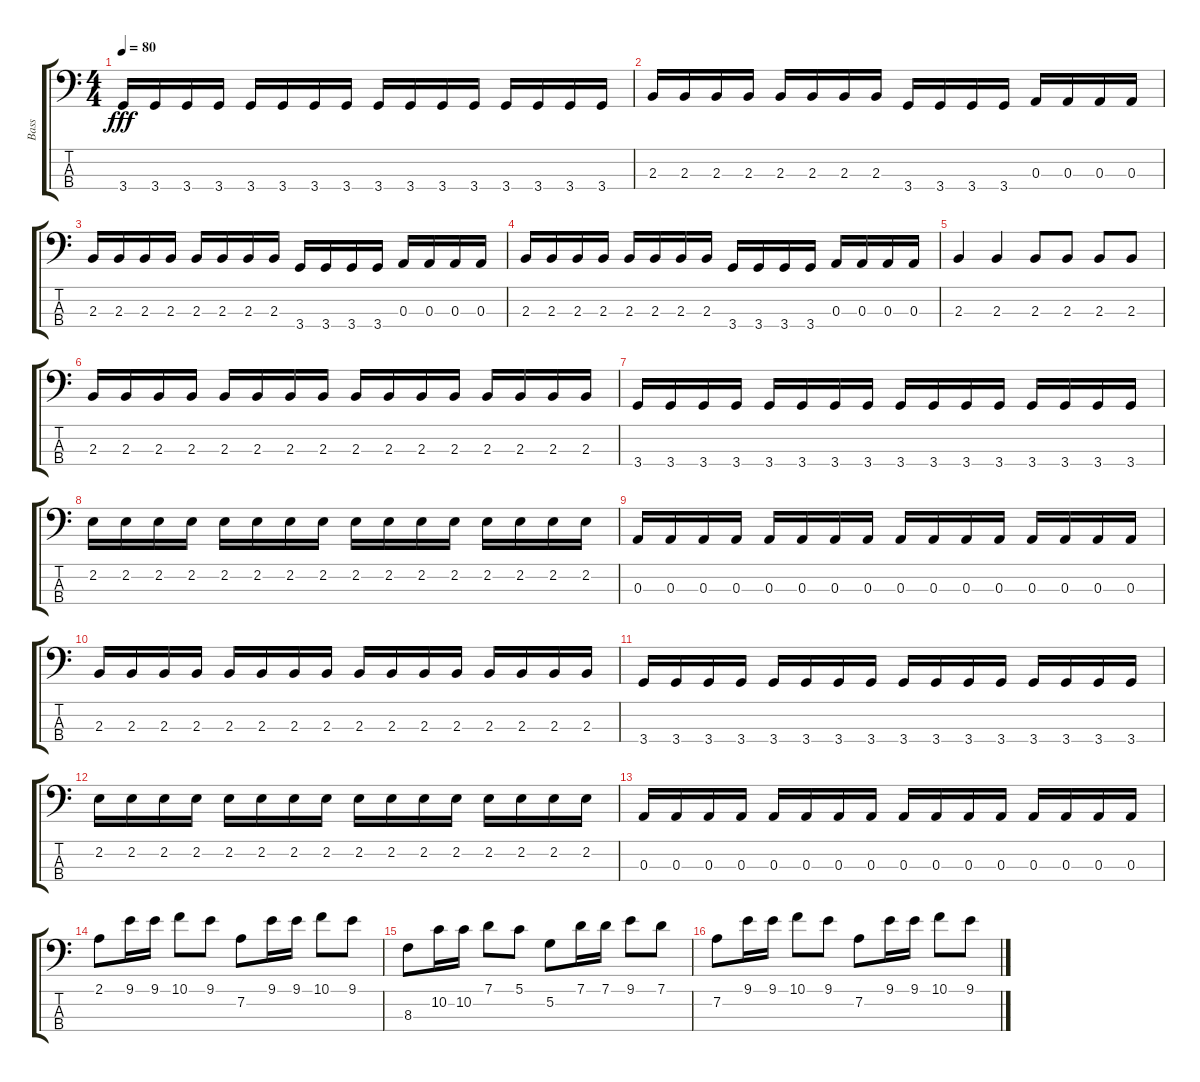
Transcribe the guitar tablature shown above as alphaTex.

\track ("Bass" "Bass") {instrument electricbassfinger}
\staff {score tabs}
\tuning (G2 D2 A1 E1) {hide}
\ts (4 4)
\tempo 80
\clef f4
\ks c
3.4.16{dy fff} 3.4.16 3.4.16 3.4.16 3.4.16 3.4.16 3.4.16 3.4.16 3.4.16 3.4.16 3.4.16 3.4.16 3.4.16 3.4.16 3.4.16 3.4.16 |
2.3.16 2.3.16 2.3.16 2.3.16 2.3.16 2.3.16 2.3.16 2.3.16 3.4.16 3.4.16 3.4.16 3.4.16 0.3.16 0.3.16 0.3.16 0.3.16 |
2.3.16 2.3.16 2.3.16 2.3.16 2.3.16 2.3.16 2.3.16 2.3.16 3.4.16 3.4.16 3.4.16 3.4.16 0.3.16 0.3.16 0.3.16 0.3.16 |
2.3.16 2.3.16 2.3.16 2.3.16 2.3.16 2.3.16 2.3.16 2.3.16 3.4.16 3.4.16 3.4.16 3.4.16 0.3.16 0.3.16 0.3.16 0.3.16 |
2.3.4 2.3.4 2.3.8 2.3.8 2.3.8 2.3.8 |
2.3.16 2.3.16 2.3.16 2.3.16 2.3.16 2.3.16 2.3.16 2.3.16 2.3.16 2.3.16 2.3.16 2.3.16 2.3.16 2.3.16 2.3.16 2.3.16 |
3.4.16 3.4.16 3.4.16 3.4.16 3.4.16 3.4.16 3.4.16 3.4.16 3.4.16 3.4.16 3.4.16 3.4.16 3.4.16 3.4.16 3.4.16 3.4.16 |
2.2.16 2.2.16 2.2.16 2.2.16 2.2.16 2.2.16 2.2.16 2.2.16 2.2.16 2.2.16 2.2.16 2.2.16 2.2.16 2.2.16 2.2.16 2.2.16 |
0.3.16 0.3.16 0.3.16 0.3.16 0.3.16 0.3.16 0.3.16 0.3.16 0.3.16 0.3.16 0.3.16 0.3.16 0.3.16 0.3.16 0.3.16 0.3.16 |
2.3.16 2.3.16 2.3.16 2.3.16 2.3.16 2.3.16 2.3.16 2.3.16 2.3.16 2.3.16 2.3.16 2.3.16 2.3.16 2.3.16 2.3.16 2.3.16 |
3.4.16 3.4.16 3.4.16 3.4.16 3.4.16 3.4.16 3.4.16 3.4.16 3.4.16 3.4.16 3.4.16 3.4.16 3.4.16 3.4.16 3.4.16 3.4.16 |
2.2.16 2.2.16 2.2.16 2.2.16 2.2.16 2.2.16 2.2.16 2.2.16 2.2.16 2.2.16 2.2.16 2.2.16 2.2.16 2.2.16 2.2.16 2.2.16 |
0.3.16 0.3.16 0.3.16 0.3.16 0.3.16 0.3.16 0.3.16 0.3.16 0.3.16 0.3.16 0.3.16 0.3.16 0.3.16 0.3.16 0.3.16 0.3.16 |
2.1.8 9.1.16 9.1.16 10.1.8 9.1.8 7.2.8 9.1.16 9.1.16 10.1.8 9.1.8 |
8.3.8 10.2.16 10.2.16 7.1.8 5.1.8 5.2.8 7.1.16 7.1.16 9.1.8 7.1.8 |
7.2.8 9.1.16 9.1.16 10.1.8 9.1.8 7.2.8 9.1.16 9.1.16 10.1.8 9.1.8
